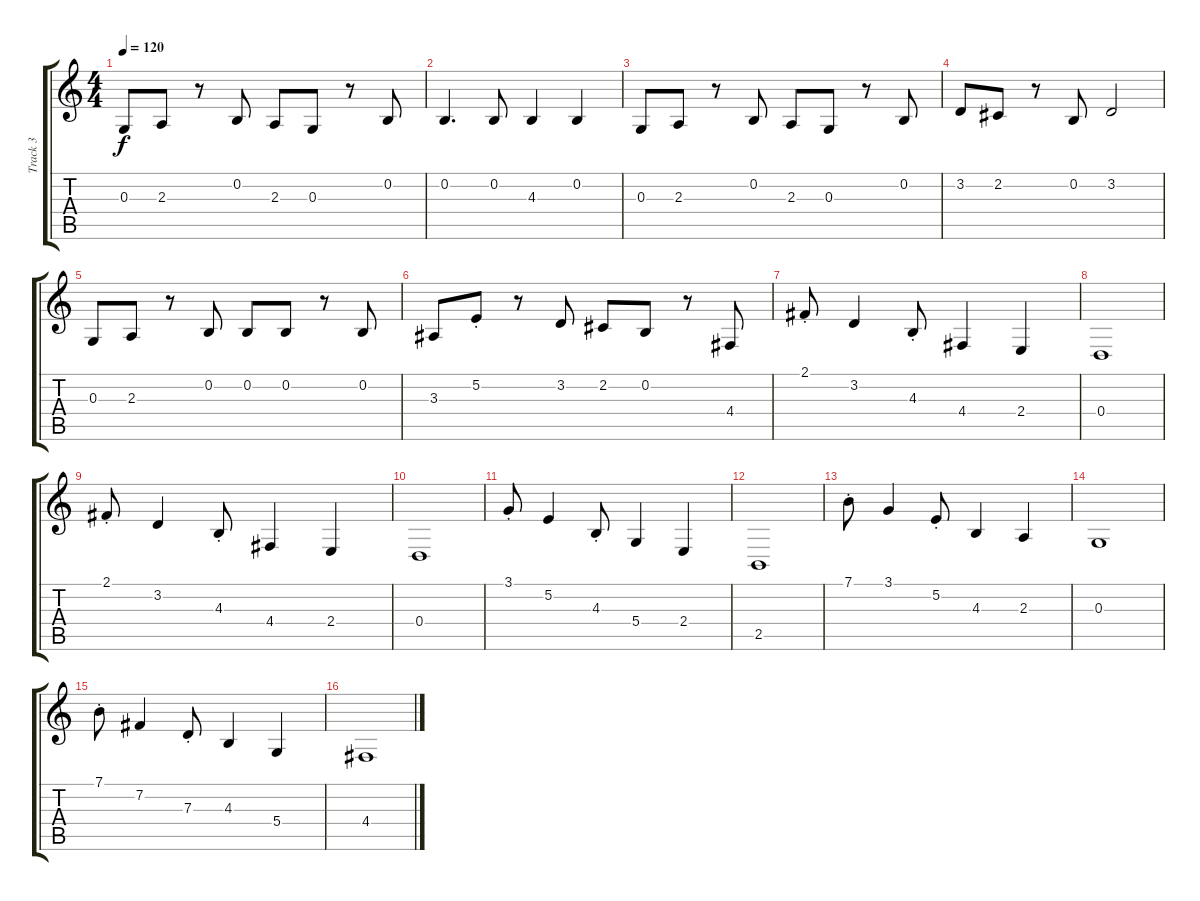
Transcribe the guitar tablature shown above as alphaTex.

\track ("Track 3" "Track 3") {instrument cello}
\staff {score tabs}
\tuning (E4 B3 G3 D3 A2 E2) {hide}
\ts (4 4)
\tempo 120
\clef g2
\ks c
0.3.8{dy f} 2.3.8 r.8 0.2.8 2.3.8 0.3.8 r.8 0.2.8 |
0.2.4{d} 0.2.8 4.3.4 0.2.4 |
0.3.8 2.3.8 r.8 0.2.8 2.3.8 0.3.8 r.8 0.2.8 |
3.2.8 2.2.8 r.8 0.2.8 3.2.2 |
0.3.8 2.3.8 r.8 0.2.8 0.2.8 0.2.8 r.8 0.2.8 |
3.3.8 5.2{st}.8 r.8 3.2.8 2.2.8 0.2.8 r.8 4.4.8 |
2.1{st}.8 3.2.4 4.3{st}.8 4.4.4 2.4.4 |
0.4.1 |
2.1{st}.8 3.2.4 4.3{st}.8 4.4.4 2.4.4 |
0.4.1 |
3.1{st}.8 5.2.4 4.3{st}.8 5.4.4 2.4.4 |
2.5.1 |
7.1{st}.8 3.1.4 5.2{st}.8 4.3.4 2.3.4 |
0.3.1 |
7.1{st}.8 7.2.4 7.3{st}.8 4.3.4 5.4.4 |
4.4.1
